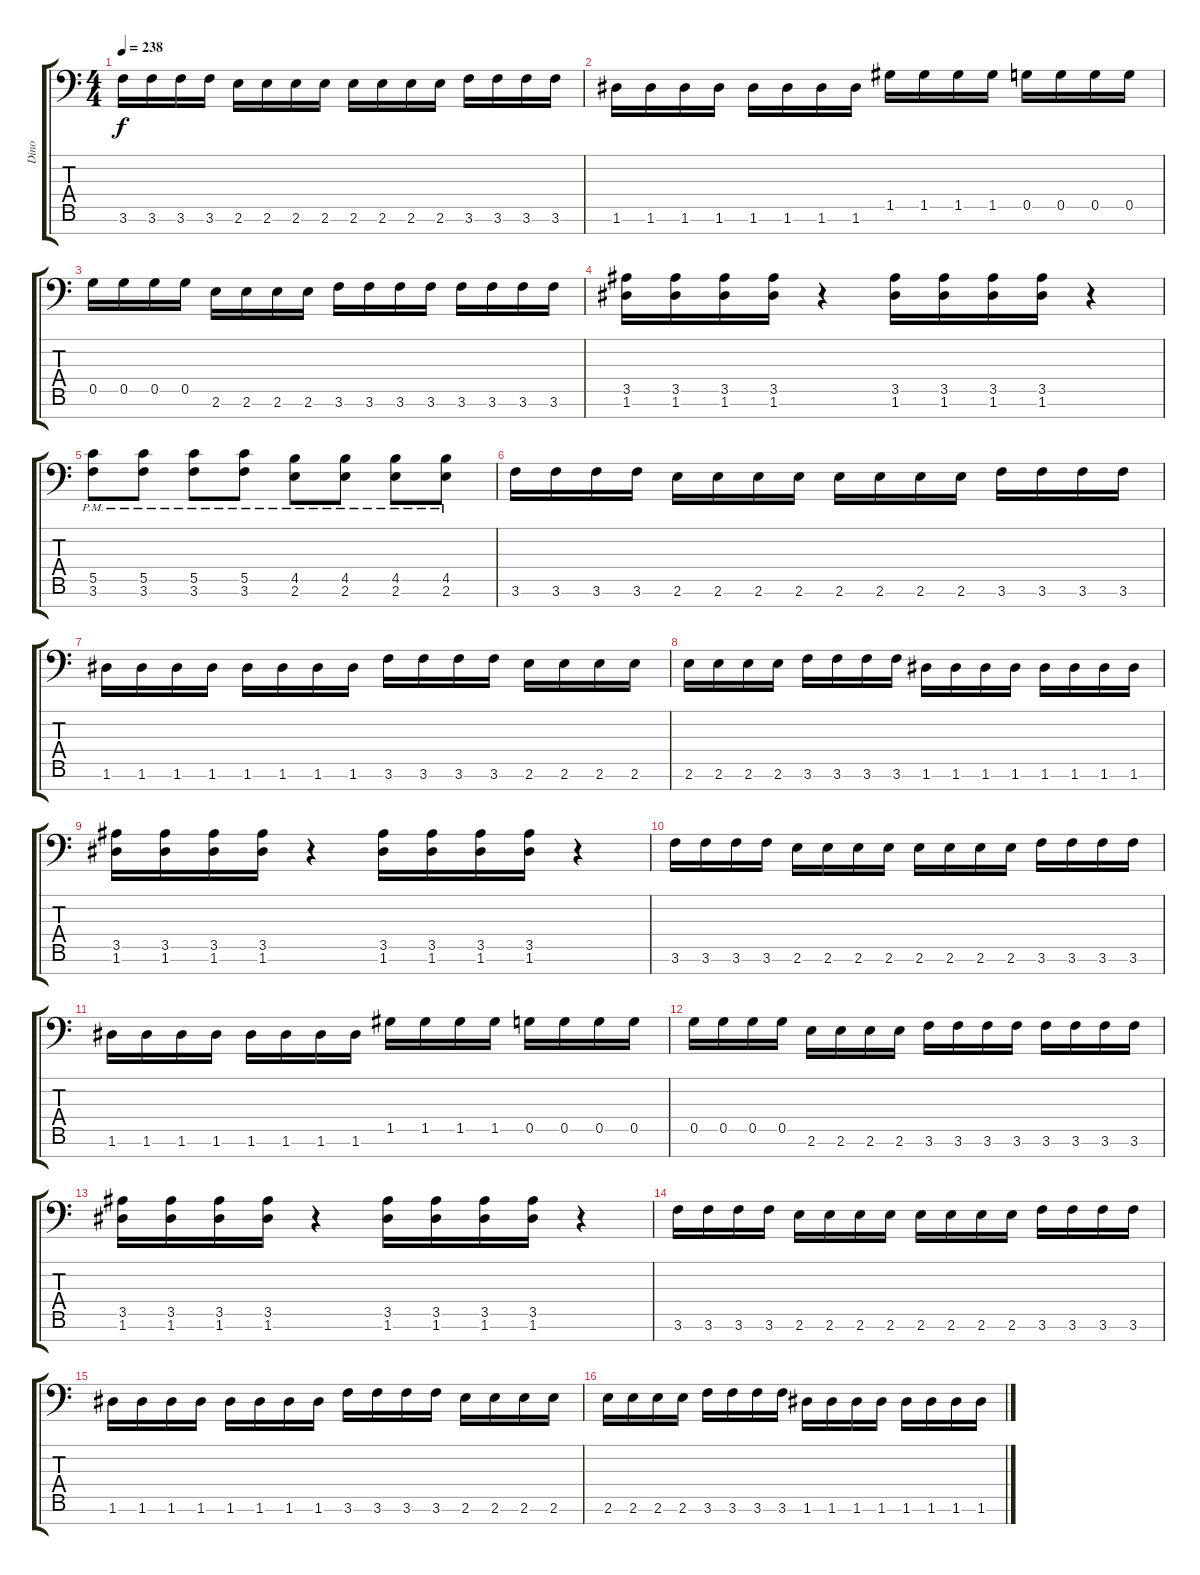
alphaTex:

\track ("Dino" "Dino") {instrument distortionguitar}
\staff {score tabs}
\tuning (D4 A3 F3 C3 G2 D2 A1) {hide}
\ts (4 4)
\tempo 238
\clef f4
\ks c
3.6.16{dy f} 3.6.16 3.6.16 3.6.16 2.6.16 2.6.16 2.6.16 2.6.16 2.6.16 2.6.16 2.6.16 2.6.16 3.6.16 3.6.16 3.6.16 3.6.16 |
1.6.16 1.6.16 1.6.16 1.6.16 1.6.16 1.6.16 1.6.16 1.6.16 1.5.16 1.5.16 1.5.16 1.5.16 0.5.16 0.5.16 0.5.16 0.5.16 |
0.5.16 0.5.16 0.5.16 0.5.16 2.6.16 2.6.16 2.6.16 2.6.16 3.6.16 3.6.16 3.6.16 3.6.16 3.6.16 3.6.16 3.6.16 3.6.16 |
(3.5 1.6).16 (3.5 1.6).16 (3.5 1.6).16 (3.5 1.6).16 r.4 (3.5 1.6).16 (3.5 1.6).16 (3.5 1.6).16 (3.5 1.6).16 r.4 |
(5.5{pm} 3.6{pm}).8 (5.5{pm} 3.6{pm}).8 (5.5{pm} 3.6{pm}).8 (5.5{pm} 3.6{pm}).8 (4.5{pm} 2.6{pm}).8 (4.5{pm} 2.6{pm}).8 (4.5{pm} 2.6{pm}).8 (4.5{pm} 2.6{pm}).8 |
3.6.16 3.6.16 3.6.16 3.6.16 2.6.16 2.6.16 2.6.16 2.6.16 2.6.16 2.6.16 2.6.16 2.6.16 3.6.16 3.6.16 3.6.16 3.6.16 |
1.6.16 1.6.16 1.6.16 1.6.16 1.6.16 1.6.16 1.6.16 1.6.16 3.6.16 3.6.16 3.6.16 3.6.16 2.6.16 2.6.16 2.6.16 2.6.16 |
2.6.16 2.6.16 2.6.16 2.6.16 3.6.16 3.6.16 3.6.16 3.6.16 1.6.16 1.6.16 1.6.16 1.6.16 1.6.16 1.6.16 1.6.16 1.6.16 |
(3.5 1.6).16 (3.5 1.6).16 (3.5 1.6).16 (3.5 1.6).16 r.4 (3.5 1.6).16 (3.5 1.6).16 (3.5 1.6).16 (3.5 1.6).16 r.4 |
3.6.16 3.6.16 3.6.16 3.6.16 2.6.16 2.6.16 2.6.16 2.6.16 2.6.16 2.6.16 2.6.16 2.6.16 3.6.16 3.6.16 3.6.16 3.6.16 |
1.6.16 1.6.16 1.6.16 1.6.16 1.6.16 1.6.16 1.6.16 1.6.16 1.5.16 1.5.16 1.5.16 1.5.16 0.5.16 0.5.16 0.5.16 0.5.16 |
0.5.16 0.5.16 0.5.16 0.5.16 2.6.16 2.6.16 2.6.16 2.6.16 3.6.16 3.6.16 3.6.16 3.6.16 3.6.16 3.6.16 3.6.16 3.6.16 |
(3.5 1.6).16 (3.5 1.6).16 (3.5 1.6).16 (3.5 1.6).16 r.4 (3.5 1.6).16 (3.5 1.6).16 (3.5 1.6).16 (3.5 1.6).16 r.4 |
3.6.16 3.6.16 3.6.16 3.6.16 2.6.16 2.6.16 2.6.16 2.6.16 2.6.16 2.6.16 2.6.16 2.6.16 3.6.16 3.6.16 3.6.16 3.6.16 |
1.6.16 1.6.16 1.6.16 1.6.16 1.6.16 1.6.16 1.6.16 1.6.16 3.6.16 3.6.16 3.6.16 3.6.16 2.6.16 2.6.16 2.6.16 2.6.16 |
2.6.16 2.6.16 2.6.16 2.6.16 3.6.16 3.6.16 3.6.16 3.6.16 1.6.16 1.6.16 1.6.16 1.6.16 1.6.16 1.6.16 1.6.16 1.6.16
